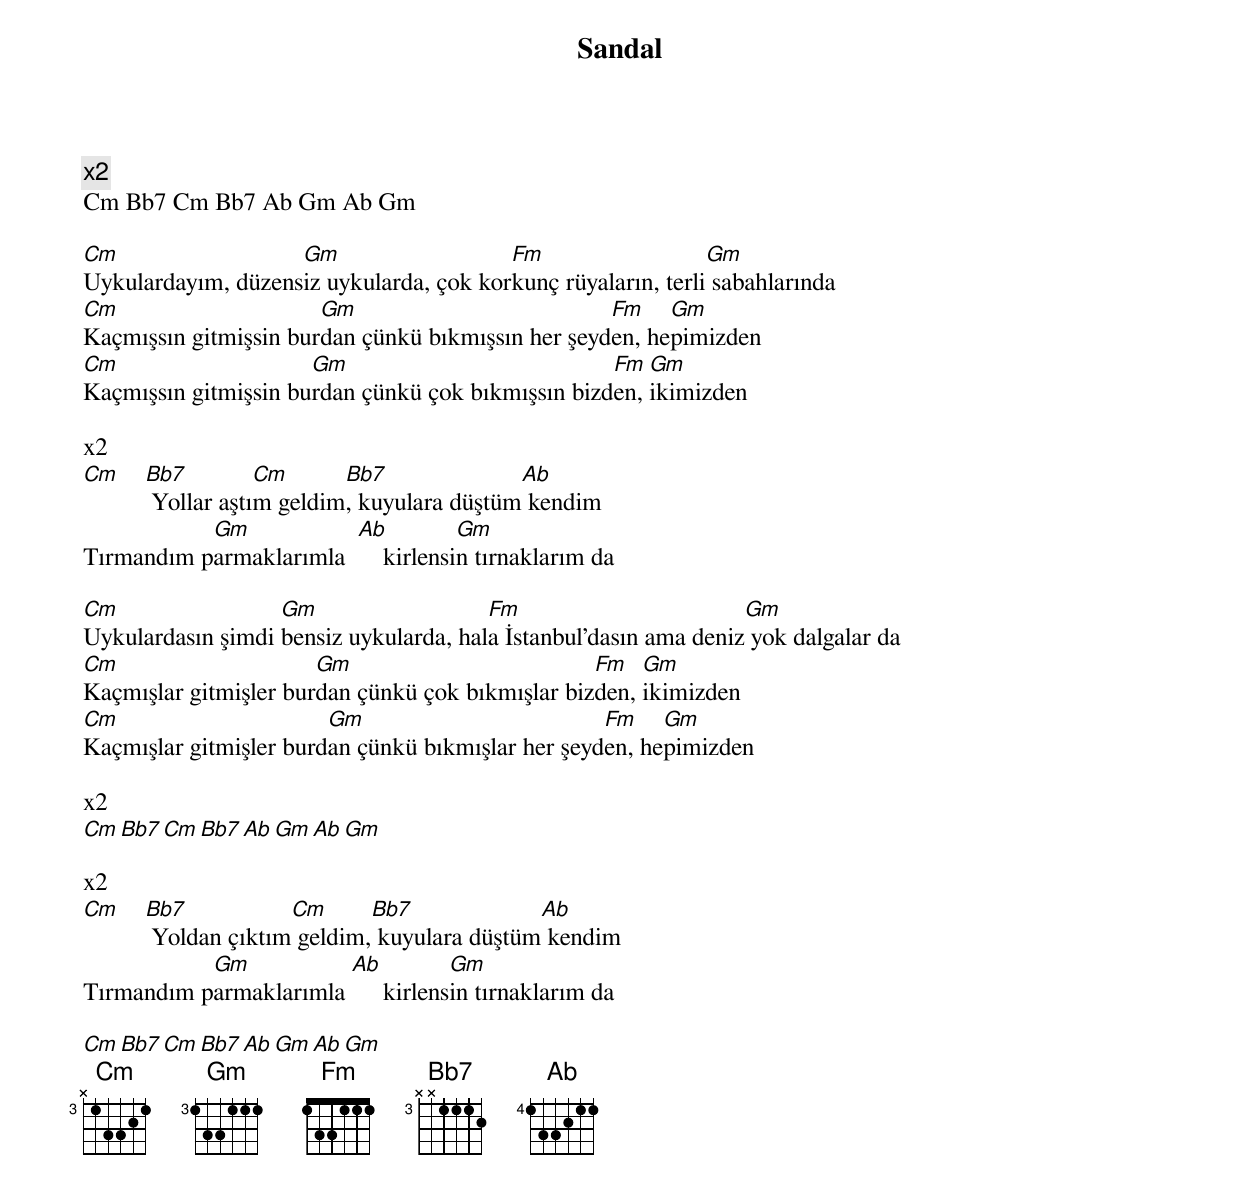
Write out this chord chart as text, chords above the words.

{title: Sandal}
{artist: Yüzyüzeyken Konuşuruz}

x2
Cm Bb7 Cm Bb7 Ab Gm Ab Gm

Cm                  Gm                   Fm                   Gm
Uykulardayım, düzensiz uykularda, çok korkunç rüyaların, terli sabahlarında
Cm                     Gm                          Fm    Gm
Kaçmışsın gitmişsin burdan çünkü bıkmışsın her şeyden, hepimizden
Cm                    Gm                           Fm  Gm
Kaçmışsın gitmişsin burdan çünkü çok bıkmışsın bizden, ikimizden

x2
Cm  Bb7         Cm      Bb7              Ab
     Yollar aştım geldim, kuyulara düştüm kendim
           Gm            Ab          Gm
Tırmandım parmaklarımla      kirlensin tırnaklarım da

Cm                 Gm                   Fm                        Gm
Uykulardasın şimdi bensiz uykularda, hala İstanbul’dasın ama deniz yok dalgalar da
Cm                     Gm                         Fm   Gm
Kaçmışlar gitmişler burdan çünkü çok bıkmışlar bizden, ikimizden
Cm                      Gm                         Fm    Gm
Kaçmışlar gitmişler burdan çünkü bıkmışlar her şeyden, hepimizden

x2
Cm Bb7 Cm Bb7 Ab Gm Ab Gm

x2
Cm  Bb7           Cm      Bb7             Ab
     Yoldan çıktım geldim, kuyulara düştüm kendim
           Gm           Ab          Gm
Tırmandım parmaklarımla      kirlensin tırnaklarım da

Cm Bb7 Cm Bb7 Ab Gm Ab Gm
